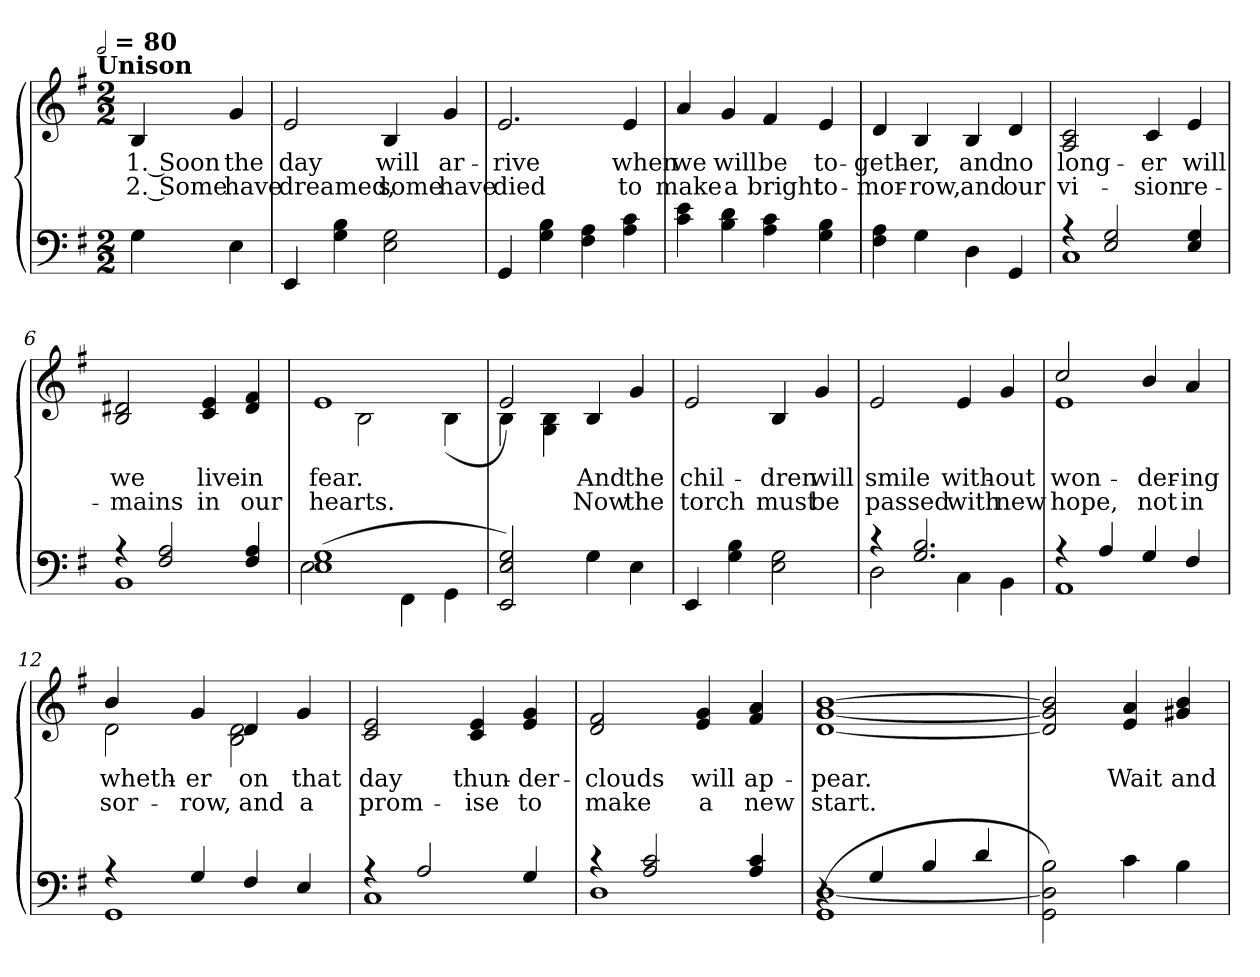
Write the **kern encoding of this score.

**kern	**kern	**text	**text
*part1	*part1	*part1	*part1
*staff2	*staff1	*staff1	*staff1
*clefF4	*clefG2	*	*
*k[f#]	*k[f#]	*	*
!!LO:TX:omd:t=[half] = 80\nUnison
*M2/2	*M2/2	*	*
*MM160	*MM160	*	*
=	=	=	=
4G\	4B/	1. Soon	2. Some
4E\	4g/	the	have
=1	=1	=1	=1
4EE/	2e/	day	dreamed,
4G\ 4B\	.	.	.
2E\ 2G\	4B/	will	some
.	4g/	ar-	have
=2	=2	=2	=2
4GG/	2.e/	-rive	died
4G\ 4B\	.	.	.
4F#\ 4A\	.	.	.
4A\ 4c\	4e/	when	to
=3	=3	=3	=3
4c\ 4e\	4a/	we	make
4B\ 4d\	4g/	will	a
4A\ 4c\	4f#/	be	bright
4G\ 4B\	4e/	to-	to-
!!LO:LB:g=z
=4	=4	=4	=4
4F#\ 4A\	4d/	-geth-	-mor-
4G\	4B/	-er,	-row,
4D\	4B/	and	and
4GG/	4d/	no	our
=5	=5	=5	=5
*^	*	*	*
4r	1C	2A/ 2c/	long-	vi-
2E/ 2G/	.	.	.	.
.	.	4c/	-er	-sion
4E/ 4G/	.	4e/	will	re-
=6	=6	=6	=6	=6
4r	1BB	2B/ 2d#X/	we	-mains
2F#/ 2A/	.	.	.	.
.	.	4c/ 4e/	live	in
4F#/ 4A/	.	4d#/ 4f#/	in	our
=7	=7	=7	=7	=7
*	*	*^	*	*
(>1E 1G	2E\	1e	4ryy	fear.	hearts.
.	.	.	2B\	.	.
.	4FF#\	.	.	.	.
.	4GG\	.	(<4B\	.	.
*v	*v	*	*	*	*
!!LO:LB:g=z	!!
=8	=8	=8	=8	=8
2EE/ 2E/ 2G/)	2e/)	4B\	.	.
.	.	4G\ 4B\	.	.
4G\	4B/	2ryy	And	Now
4E\	4g/	.	the	the
*	*v	*v	*	*
=9	=9	=9	=9
4EE/	2e/	chil-	torch
4G\ 4B\	.	.	.
2E\ 2G\	4B/	-dren	must
.	4g/	will	be
=10	=10	=10	=10
*^	*	*	*
4r	2D\	2e/	smile	passed
2.G/ 2.B/	.	.	.	.
.	4C\	4e/	with-	with
.	4BB\	4g/	-out	new
=11	=11	=11	=11	=11
*	*	*^	*	*
4r	1AA	2cc/	1e	won-	hope,
4A/	.	.	.	.	.
4G/	.	4b/	.	-der-	not
4F#/	.	4a/	.	-ing	in
!!LO:LB:g=z	!!
=12	=12	=12	=12	=12	=12
4r	1GG	4b/	2d\	wheth-	sor-
4G/	.	4g/	.	-er	-row,
4F#/	.	4d	2B 2d	on	and
4E/	.	4g	.	that	a
*	*	*v	*v	*	*
=13	=13	=13	=13	=13
4r	1C	2c/ 2e/	day	prom-
2A/	.	.	.	.
.	.	4c/ 4e/	thun-	-ise
4G/	.	4e/ 4g/	-der-	to
=14	=14	=14	=14	=14
4r	1D	2d/ 2f#/	-clouds	make
2A/ 2c/	.	.	.	.
.	.	4e/ 4g/	will	a
4A/ 4c/	.	4f#/ 4a/	ap-	new
=15	=15	=15	=15	=15
*	*^	*	*	*
4r	[1D	(<1GG	[1d/ [1g/ [1b/	-pear.	start.
4G/	.	.	.	.	.
4B/	.	.	.	.	.
4d/	.	.	.	.	.
*v	*v	*v	*	*	*
=16	=16	=16	=16
2GG\ 2D]\ 2B\)	2d]/ 2g]/ 2b]/	.	.
4c\	4e/ 4a/	Wait	.
4B\	4g#X/ 4b/	and	.
=	=	=	=
*-	*-	*-	*-
